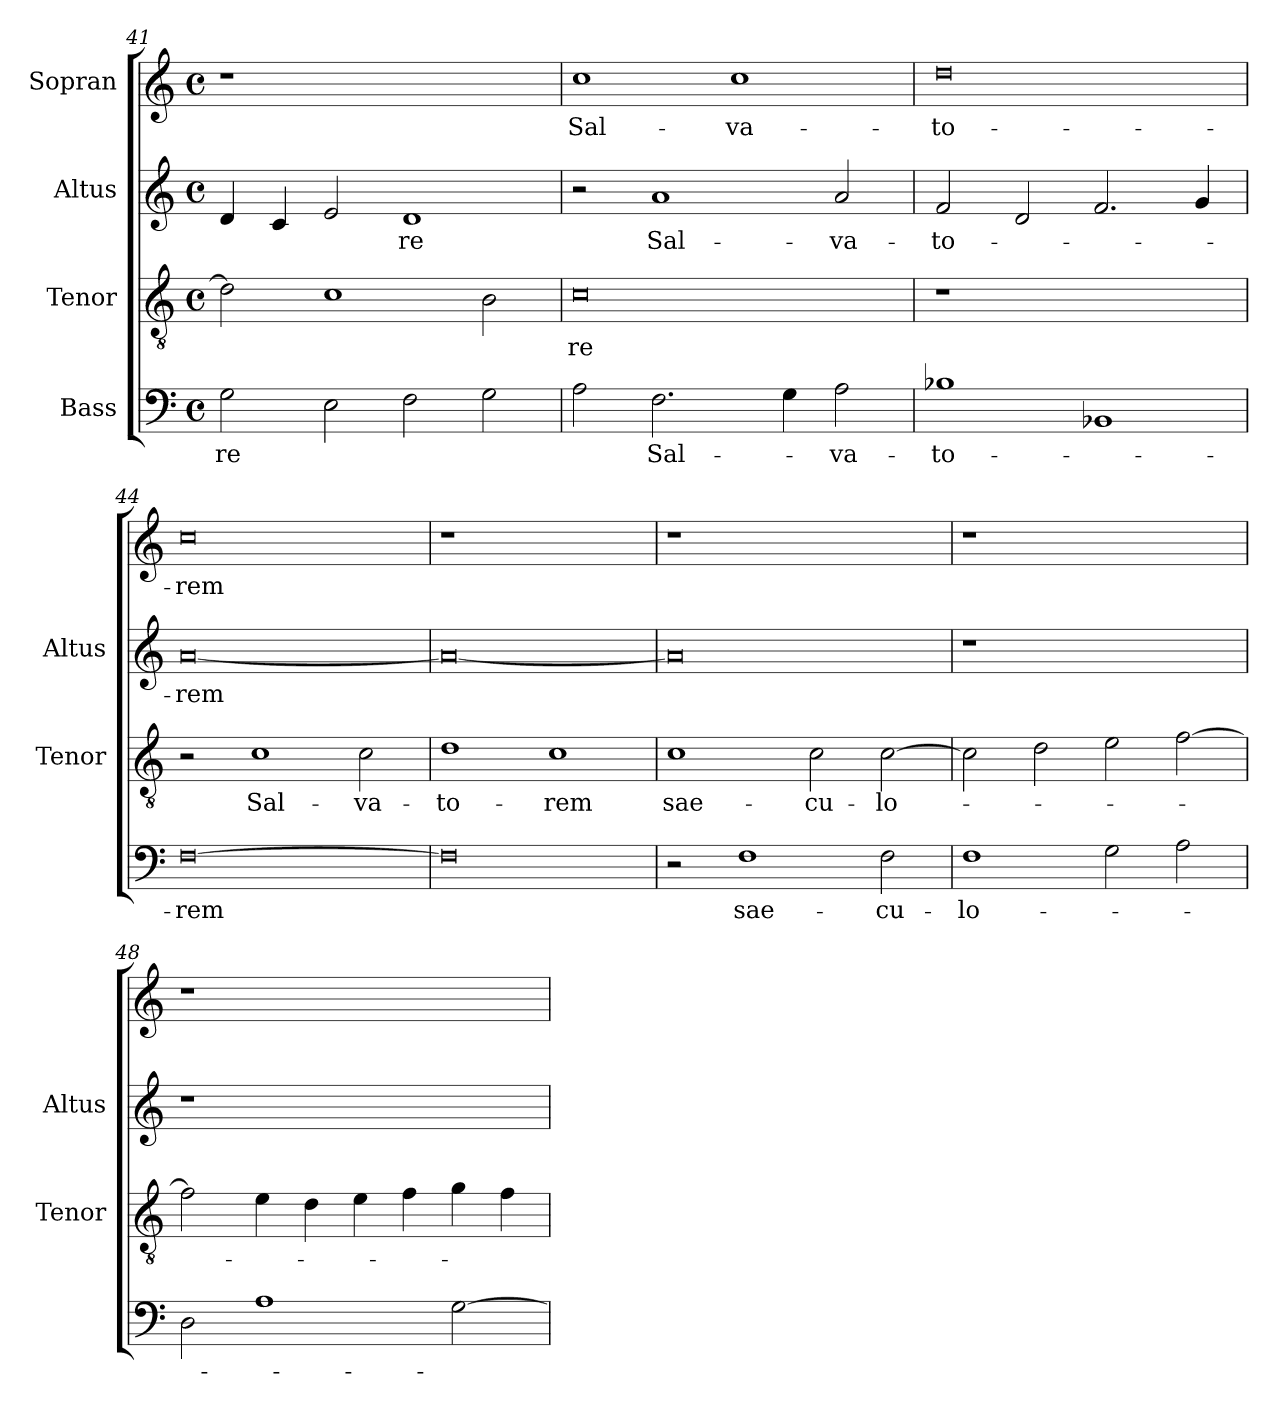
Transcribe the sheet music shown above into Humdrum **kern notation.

**kern	**text	**kern	**text	**kern	**text	**kern	**text
*part4	*part4	*part3	*part3	*part2	*part2	*part1	*part1
*staff4	*staff4	*staff3	*staff3	*staff2	*staff2	*staff1	*staff1
*I"Bass	*	*I"Tenor	*	*I"Altus	*	*I"Sopran	*
*	*	*I'Tenor	*	*I'Altus	*	*	*
*clefF4	*	*clefGv2	*	*clefG2	*	*clefG2	*
*	*	*ITrd7c12	*	*	*	*	*
*k[]	*	*k[]	*	*k[]	*	*k[]	*
*M4/4	*	*M4/4	*	*M4/4	*	*M4/4	*
*met(c)	*	*met(c)	*	*met(c)	*	*met(c)	*
=41	=41	=41	=41	=41	=41	=41	=41
!	!LO:LY:b:color=#000000	!	!	!	!	!LO:N:vis=1	!
2Gi\	-re	2Di\]	.	4di/	.	1r	.
.	.	.	.	4ci/	.	.	.
2Ei\	.	1Ci	.	2ei/	.	.	.
!	!	!	!	!	!LO:LY:b:color=#000000	!	!
2Fi\	.	.	.	1di	-re	1ryy	.
2Gi\	.	2BBi\	.	.	.	.	.
=42	=42	=42	=42	=42	=42	=42	=42
!	!	!	!LO:LY:b:color=#000000	!	!	!	!
!	!	!	!	!	!	!	!LO:LY:b:color=#000000
2Ai\	.	0Ci	-re	2r	.	1cci	Sal-
!	!LO:LY:b:color=#000000	!	!	!	!	!	!
!	!	!	!	!	!LO:LY:b:color=#000000	!	!
2.Fi\	Sal-	.	.	1ai	Sal-	.	.
!	!	!	!	!	!	!	!LO:LY:b:color=#000000
.	.	.	.	.	.	1cci	-va-
4Gi\	.	.	.	.	.	.	.
!	!LO:LY:b:color=#000000	!	!	!	!	!	!
!	!	!	!	!	!LO:LY:b:color=#000000	!	!
2Ai\	-va-	.	.	2ai/	-va-	.	.
!!LO:LB:g=z
=43	=43	=43	=43	=43	=43	=43	=43
!	!LO:LY:b:color=#000000	!LO:N:vis=1	!	!	!	!	!
!	!	!	!	!	!LO:LY:b:color=#000000	!	!
!	!	!	!	!	!	!	!LO:LY:b:color=#000000
1B-Xi	-to-	1r	.	2fi/	-to-	0ddi	-to-
.	.	.	.	2di/	.	.	.
1BB-Xi	.	1ryy	.	2.fi/	.	.	.
.	.	.	.	4gi/	.	.	.
=44	=44	=44	=44	=44	=44	=44	=44
!	!LO:LY:b:color=#000000	!	!	!	!	!	!
!	!	!	!	!	!LO:LY:b:color=#000000	!	!
!	!	!	!	!	!	!	!LO:LY:b:color=#000000
[>0Fi	-rem	2r	.	[<0ai	-rem	0cci	-rem
!	!	!	!LO:LY:b:color=#000000	!	!	!	!
.	.	1Ci	Sal-	.	.	.	.
!	!	!	!LO:LY:b:color=#000000	!	!	!	!
.	.	2Ci\	-va-	.	.	.	.
=45	=45	=45	=45	=45	=45	=45	=45
!	!	!	!LO:LY:b:color=#000000	!	!	!LO:N:vis=1	!
0Fi]	.	1Di	-to-	0ai_<	.	1r	.
!	!	!	!LO:LY:b:color=#000000	!	!	!	!
.	.	1Ci	-rem	.	.	1ryy	.
=46	=46	=46	=46	=46	=46	=46	=46
!	!	!	!LO:LY:b:color=#000000	!	!	!LO:N:vis=1	!
2r	.	1Ci	sae-	0ai]	.	1r	.
!	!LO:LY:b:color=#000000	!	!	!	!	!	!
1Fi	sae-	.	.	.	.	.	.
!	!	!	!LO:LY:b:color=#000000	!	!	!	!
.	.	2Ci\	-cu-	.	.	1ryy	.
!	!LO:LY:b:color=#000000	!	!	!	!	!	!
!	!	!	!LO:LY:b:color=#000000	!	!	!	!
2Fi\	-cu-	[>2Ci\	-lo-	.	.	.	.
=47	=47	=47	=47	=47	=47	=47	=47
!	!LO:LY:b:color=#000000	!	!	!LO:N:vis=1	!	!LO:N:vis=1	!
1Fi	-lo-	2Ci\]	.	1r	.	1r	.
.	.	2Di\	.	.	.	.	.
2Gi\	.	2Ei\	.	1ryy	.	1ryy	.
2Ai\	.	[>2Fi\	.	.	.	.	.
=48	=48	=48	=48	=48	=48	=48	=48
!	!	!	!	!LO:N:vis=1	!	!LO:N:vis=1	!
2Di\	.	2Fi\]	.	1r	.	1r	.
1Ai	.	4Ei\	.	.	.	.	.
.	.	4Di\	.	.	.	.	.
.	.	4Ei\	.	1ryy	.	1ryy	.
.	.	4Fi\	.	.	.	.	.
[>2Gi\	.	4Gi\	.	.	.	.	.
.	.	4Fi\	.	.	.	.	.
=	=	=	=	=	=	=	=
*-	*-	*-	*-	*-	*-	*-	*-
